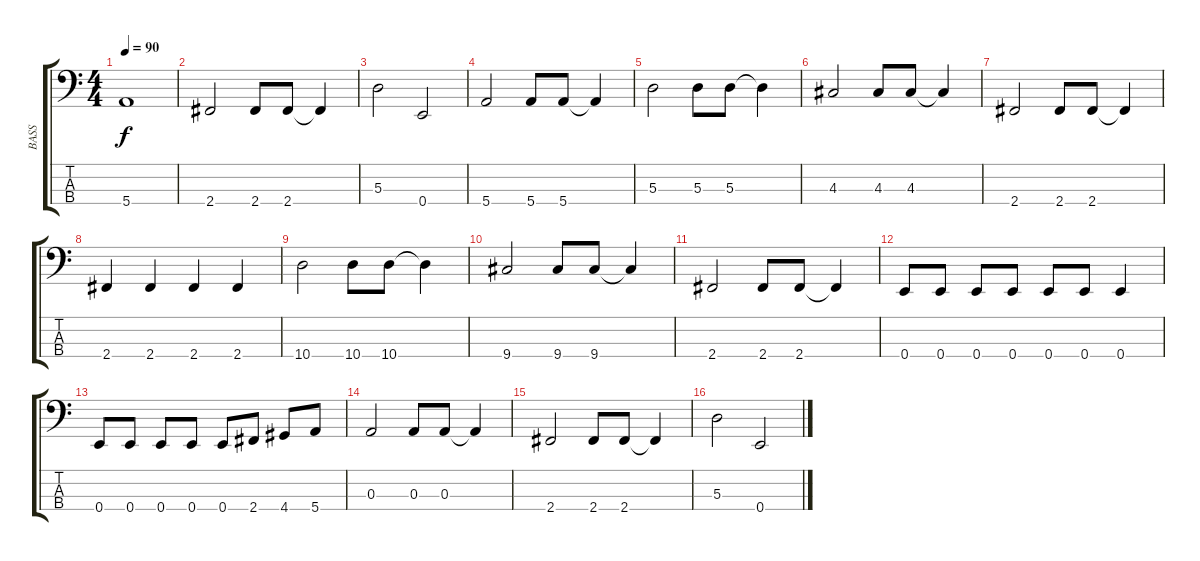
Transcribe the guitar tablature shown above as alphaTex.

\track ("BASS" "BASS") {instrument electricbassfinger}
\staff {score tabs}
\tuning (G2 D2 A1 E1) {hide}
\ts (4 4)
\tempo 90
\clef f4
\ks c
5.4.1{dy f} |
2.4.2 2.4.8 2.4.8 2.4{t}.4 |
5.3.2 0.4.2 |
5.4.2 5.4.8 5.4.8 5.4{t}.4 |
5.3.2 5.3.8 5.3.8 5.3{t}.4 |
4.3.2 4.3.8 4.3.8 4.3{t}.4 |
2.4.2 2.4.8 2.4.8 2.4{t}.4 |
2.4.4 2.4.4 2.4.4 2.4.4 |
10.4.2 10.4.8 10.4.8 10.4{t}.4 |
9.4.2 9.4.8 9.4.8 9.4{t}.4 |
2.4.2 2.4.8 2.4.8 2.4{t}.4 |
0.4.8 0.4.8 0.4.8 0.4.8 0.4.8 0.4.8 0.4.4 |
0.4.8 0.4.8 0.4.8 0.4.8 0.4.8 2.4.8 4.4.8 5.4.8 |
0.3.2 0.3.8 0.3.8 0.3{t}.4 |
2.4.2 2.4.8 2.4.8 2.4{t}.4 |
5.3.2 0.4.2
